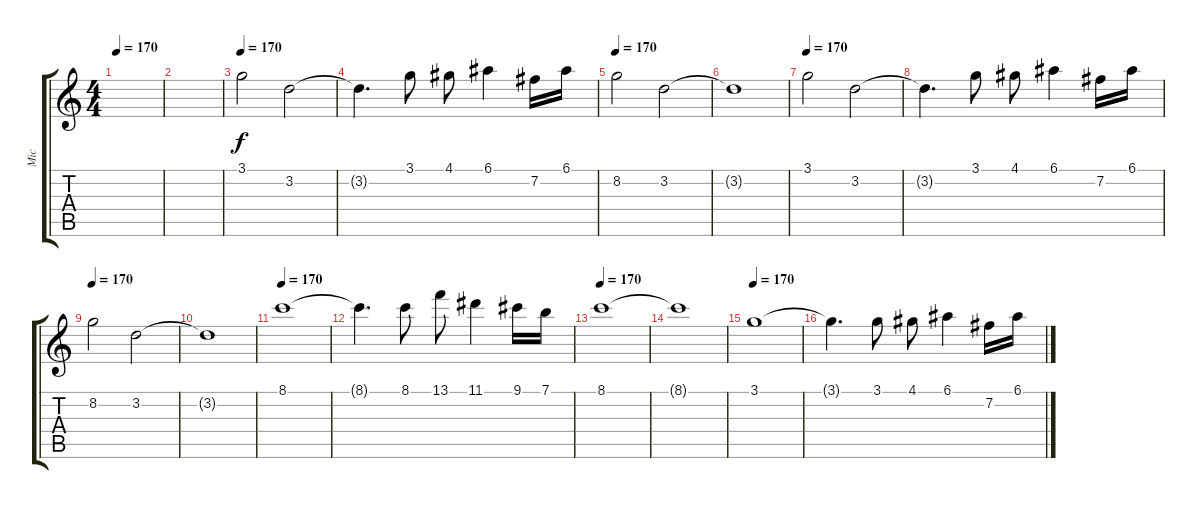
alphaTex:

\track ("Mic" "Mic") {instrument distortionguitar}
\staff {score tabs}
\tuning (E4 B3 G3 D3 A2 E2) {hide}
\ts (4 4)
\tempo 170
\clef g2
\ks c
|
|
\tempo 170
3.1.2 3.2.2 |
3.2{t}.4{d} 3.1.8 4.1.8 6.1.4 7.2.16 6.1.16 |
\tempo 170
8.2.2 3.2.2 |
3.2{t}.1 |
\tempo 170
3.1.2 3.2.2 |
3.2{t}.4{d} 3.1.8 4.1.8 6.1.4 7.2.16 6.1.16 |
\tempo 170
8.2.2 3.2.2 |
3.2{t}.1 |
\tempo 170
8.1.1 |
8.1{t}.4{d} 8.1.8 13.1.8 11.1.4 9.1.16 7.1.16 |
\tempo 170
8.1.1 |
8.1{t}.1 |
\tempo 170
3.1.1 |
3.1{t}.4{d} 3.1.8 4.1.8 6.1.4 7.2.16 6.1.16
